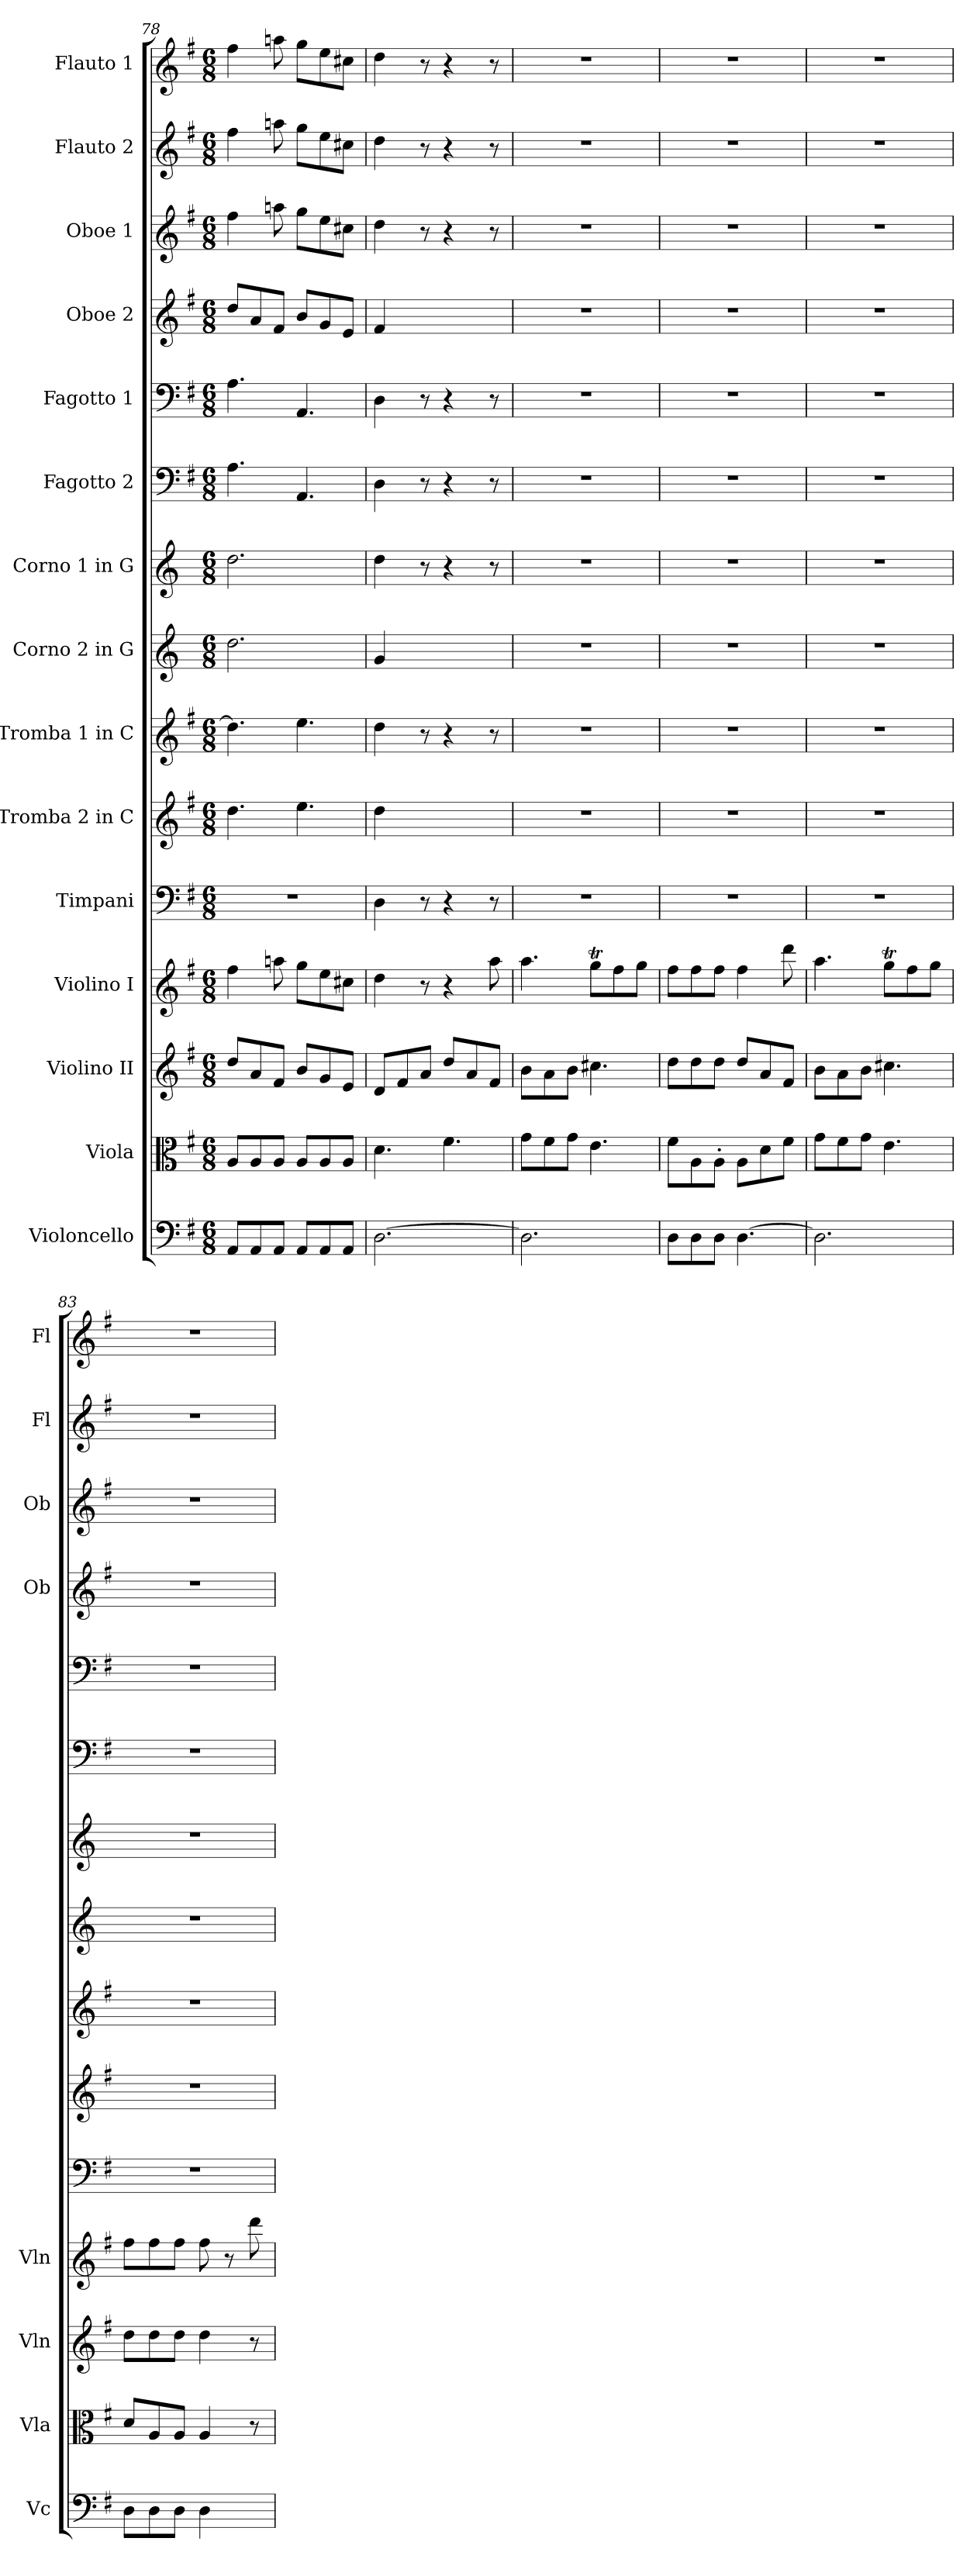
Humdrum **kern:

**kern	**kern	**kern	**kern	**kern	**kern	**kern	**kern	**kern	**kern	**kern	**kern	**kern	**kern	**kern
*part15	*part14	*part13	*part12	*part11	*part10	*part9	*part8	*part7	*part6	*part5	*part4	*part3	*part2	*part1
*staff15	*staff14	*staff13	*staff12	*staff11	*staff10	*staff9	*staff8	*staff7	*staff6	*staff5	*staff4	*staff3	*staff2	*staff1
*I"Violoncello	*I"Viola	*I"Violino II	*I"Violino I	*I"Timpani	*I"Tromba 2 in C	*I"Tromba 1 in C	*I"Corno 2 in G	*I"Corno 1 in G	*I"Fagotto 2	*I"Fagotto 1	*I"Oboe 2	*I"Oboe 1	*I"Flauto 2	*I"Flauto 1
*I'Vc	*I'Vla	*I'Vln	*I'Vln	*	*	*	*	*	*	*	*I'Ob	*I'Ob	*I'Fl	*I'Fl
*clefF4	*clefC3	*clefG2	*clefG2	*clefF4	*clefG2	*clefG2	*clefG2	*clefG2	*clefF4	*clefF4	*clefG2	*clefG2	*clefG2	*clefG2
*	*	*	*	*	*ITrd1c2	*ITrd1c2	*ITrd-4c-7	*ITrd-4c-7	*	*	*	*	*	*
*k[f#]	*k[f#]	*k[f#]	*k[f#]	*k[f#]	*k[b-]	*k[b-]	*k[f#]	*k[f#]	*k[f#]	*k[f#]	*k[f#]	*k[f#]	*k[f#]	*k[f#]
*G:	*G:	*G:	*G:	*G:	*F:	*F:	*G:	*G:	*G:	*G:	*G:	*G:	*G:	*G:
*M6/8	*M6/8	*M6/8	*M6/8	*M6/8	*M6/8	*M6/8	*M6/8	*M6/8	*M6/8	*M6/8	*M6/8	*M6/8	*M6/8	*M6/8
=78	=78	=78	=78	=78	=78	=78	=78	=78	=78	=78	=78	=78	=78	=78
8AA/L	8A/L	8dd/L	4ff#	2.r	4.cc	4.cc]	2.aa	2.aa	4.A	4.A	8dd/L	4ff#	4ff#	4ff#
8AA/	8A/	8a/	.	.	.	.	.	.	.	.	8a/	.	.	.
8AA/J	8A/J	8f#/J	8aan	.	.	.	.	.	.	.	8f#/J	8aan	8aan	8aan
8AA/L	8A/L	8b/L	8gg\L	.	4.dd	4.dd	.	.	4.AA	4.AA	8b/L	8gg\L	8gg\L	8gg\L
8AA/	8A/	8g/	8ee\	.	.	.	.	.	.	.	8g/	8ee\	8ee\	8ee\
8AA/J	8A/J	8e/J	8cc#X\J	.	.	.	.	.	.	.	8e/J	8cc#X\J	8cc#X\J	8cc#X\J
=79	=79	=79	=79	=79	=79	=79	=79	=79	=79	=79	=79	=79	=79	=79
[2.D	4.d	8d/L	4dd	4D	4cc	4cc	4dd	4aa	4D	4D	4f#	4dd	4dd	4dd
.	.	8f#/	.	.	.	.	.	.	.	.	.	.	.	.
.	.	8a/J	8r	8r	8ryy	8r	8ryy	8r	8r	8r	8ryy	8r	8r	8r
.	4.f#	8dd/L	4r	4r	4ryy	4r	4ryy	4r	4r	4r	4ryy	4r	4r	4r
.	.	8a/	.	.	.	.	.	.	.	.	.	.	.	.
.	.	8f#/J	8aa	8r	8ryy	8r	8ryy	8r	8r	8r	8ryy	8r	8r	8r
=80	=80	=80	=80	=80	=80	=80	=80	=80	=80	=80	=80	=80	=80	=80
2.D]	8g\L	8b\L	4.aa	2.r	2.r	2.r	2.r	2.r	2.r	2.r	2.r	2.r	2.r	2.r
.	8f#\	8a\	.	.	.	.	.	.	.	.	.	.	.	.
.	8g\J	8b\J	.	.	.	.	.	.	.	.	.	.	.	.
.	4.e	4.cc#X	8ggT\L	.	.	.	.	.	.	.	.	.	.	.
.	.	.	8ff#\	.	.	.	.	.	.	.	.	.	.	.
.	.	.	8gg\J	.	.	.	.	.	.	.	.	.	.	.
=81	=81	=81	=81	=81	=81	=81	=81	=81	=81	=81	=81	=81	=81	=81
8D\L	8f#\L	8dd\L	8ff#\L	2.r	2.r	2.r	2.r	2.r	2.r	2.r	2.r	2.r	2.r	2.r
8D\	8A\	8dd\	8ff#\	.	.	.	.	.	.	.	.	.	.	.
8D\J	8A'\J	8dd\J	8ff#\J	.	.	.	.	.	.	.	.	.	.	.
[4.D	8A\L	8dd/L	4ff#	.	.	.	.	.	.	.	.	.	.	.
.	8d\	8a/	.	.	.	.	.	.	.	.	.	.	.	.
.	8f#\J	8f#/J	8ddd	.	.	.	.	.	.	.	.	.	.	.
=82	=82	=82	=82	=82	=82	=82	=82	=82	=82	=82	=82	=82	=82	=82
2.D]	8g\L	8b\L	4.aa	2.r	2.r	2.r	2.r	2.r	2.r	2.r	2.r	2.r	2.r	2.r
.	8f#\	8a\	.	.	.	.	.	.	.	.	.	.	.	.
.	8g\J	8b\J	.	.	.	.	.	.	.	.	.	.	.	.
.	4.e	4.cc#X	8ggT\L	.	.	.	.	.	.	.	.	.	.	.
.	.	.	8ff#\	.	.	.	.	.	.	.	.	.	.	.
.	.	.	8gg\J	.	.	.	.	.	.	.	.	.	.	.
=83	=83	=83	=83	=83	=83	=83	=83	=83	=83	=83	=83	=83	=83	=83
8D\L	8d/L	8dd\L	8ff#\L	2.r	2.r	2.r	2.r	2.r	2.r	2.r	2.r	2.r	2.r	2.r
8D\	8A/	8dd\	8ff#\	.	.	.	.	.	.	.	.	.	.	.
8D\J	8A/J	8dd\J	8ff#\J	.	.	.	.	.	.	.	.	.	.	.
4D	4A	4dd	8ff#	.	.	.	.	.	.	.	.	.	.	.
.	.	.	8r	.	.	.	.	.	.	.	.	.	.	.
8ryy	8r	8r	8ddd	.	.	.	.	.	.	.	.	.	.	.
=	=	=	=	=	=	=	=	=	=	=	=	=	=	=
*-	*-	*-	*-	*-	*-	*-	*-	*-	*-	*-	*-	*-	*-	*-
